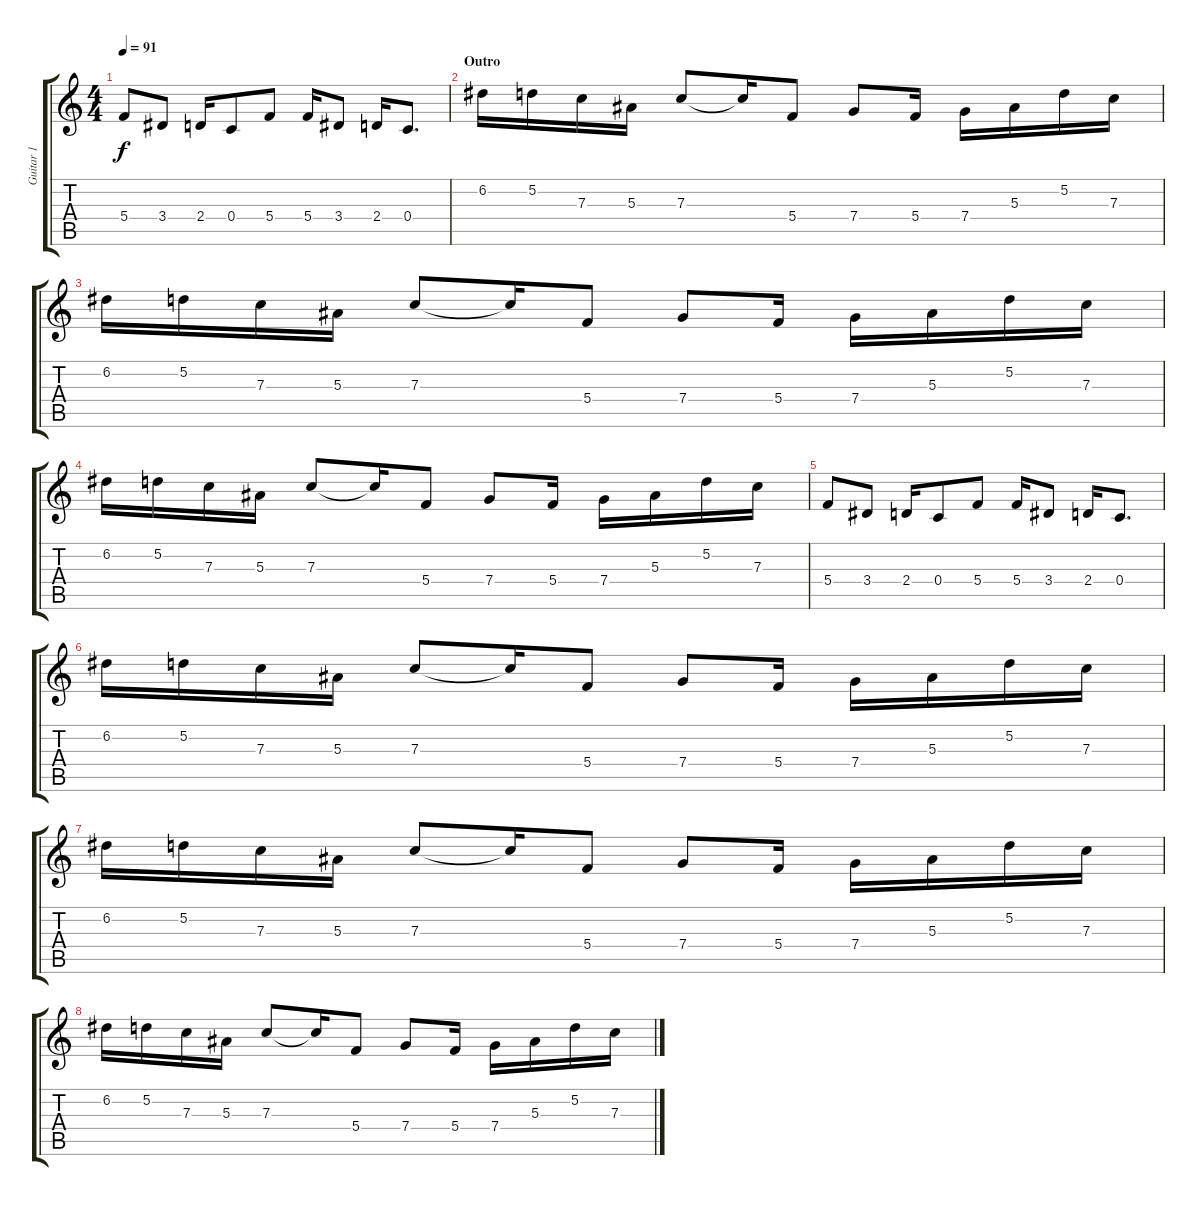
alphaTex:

\track ("Guitar 1" "Guitar 1") {instrument distortionguitar}
\staff {score tabs}
\tuning (D4 A3 F3 C3 G2 C2) {hide}
\ts (4 4)
\tempo 91
\clef g2
\ks c
5.4.8{dy f} 3.4.8 2.4.16 0.4.8 5.4.8 5.4.16 3.4.8 2.4.16 0.4.8{d} |
\section ("" "Outro")
6.2.16 5.2.16 7.3.16 5.3.16 7.3.8 7.3{t}.16 5.4.8 7.4.8 5.4.16 7.4.16 5.3.16 5.2.16 7.3.16 |
6.2.16 5.2.16 7.3.16 5.3.16 7.3.8 7.3{t}.16 5.4.8 7.4.8 5.4.16 7.4.16 5.3.16 5.2.16 7.3.16 |
6.2.16 5.2.16 7.3.16 5.3.16 7.3.8 7.3{t}.16 5.4.8 7.4.8 5.4.16 7.4.16 5.3.16 5.2.16 7.3.16 |
5.4.8 3.4.8 2.4.16 0.4.8 5.4.8 5.4.16 3.4.8 2.4.16 0.4.8{d} |
6.2.16 5.2.16 7.3.16 5.3.16 7.3.8 7.3{t}.16 5.4.8 7.4.8 5.4.16 7.4.16 5.3.16 5.2.16 7.3.16 |
6.2.16 5.2.16 7.3.16 5.3.16 7.3.8 7.3{t}.16 5.4.8 7.4.8 5.4.16 7.4.16 5.3.16 5.2.16 7.3.16 |
6.2.16 5.2.16 7.3.16 5.3.16 7.3.8 7.3{t}.16 5.4.8 7.4.8 5.4.16 7.4.16 5.3.16 5.2.16 7.3.16
